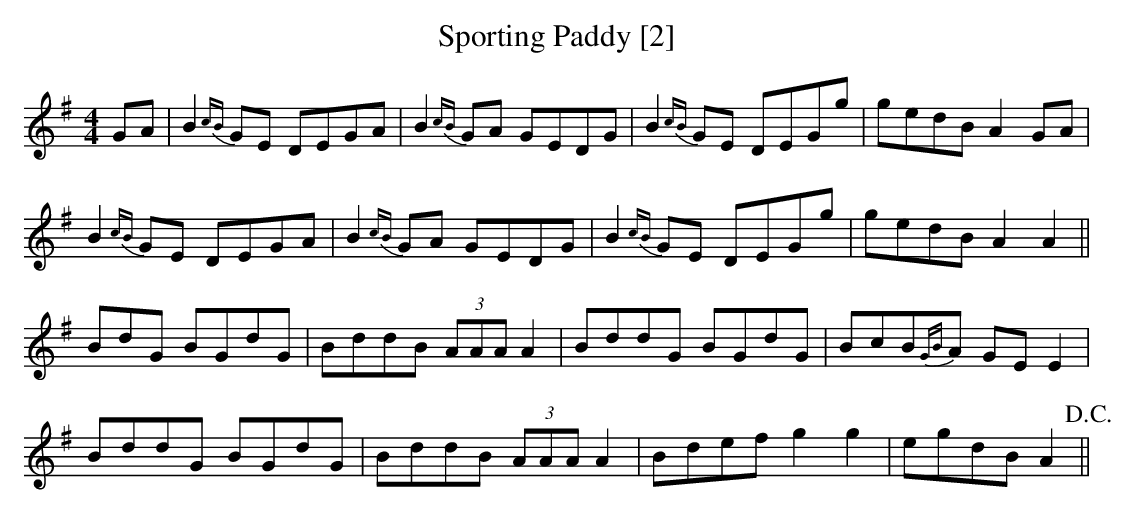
X:1
T:Sporting Paddy [2]
M:4/4
L:1/8
K:G
GA|B2 {cB}GE DEGA|B2 {cB}GA GEDG|B2 {cB}GE DEGg|gedB A2 GA|
B2 {cB}GE DEGA|B2 {cB}GA GEDG|B2{cB}GE DEGg|gedB A2A2||
BdG BGdG|BddB (3AAA A2|BddG BGdG|BcB{GB}A GE E2|
BddG BGdG|BddB (3AAA A2|Bdef g2g2|egdB A2!D.C.!||
